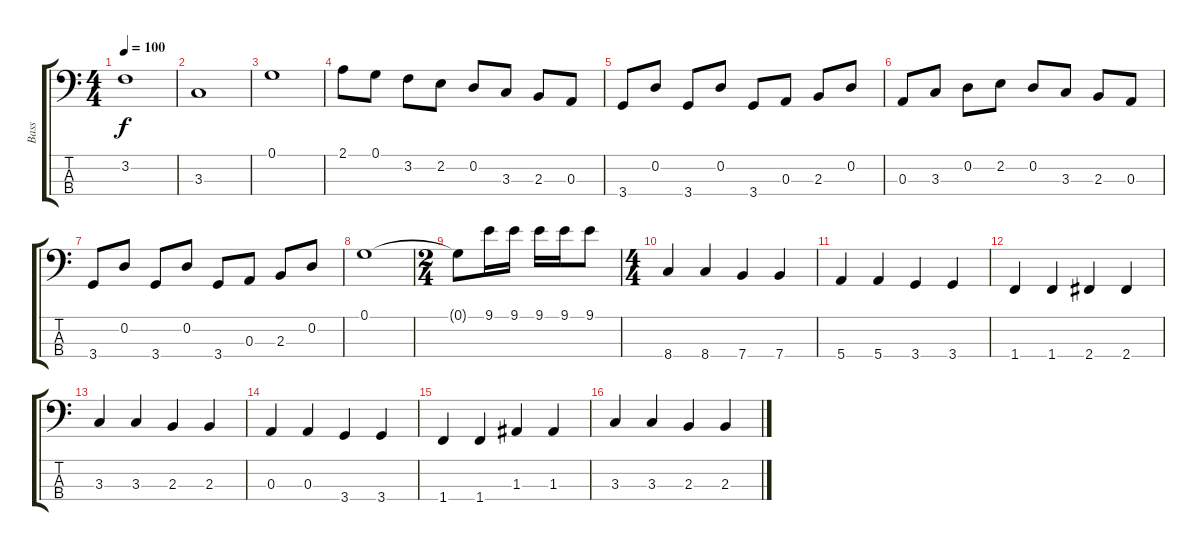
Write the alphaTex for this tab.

\track ("Bass" "Bass") {instrument electricbassfinger}
\staff {score tabs}
\tuning (G2 D2 A1 E1) {hide}
\ts (4 4)
\tempo 100
\clef f4
\ks c
3.2.1{dy f} |
3.3.1 |
0.1.1 |
2.1.8 0.1.8 3.2.8 2.2.8 0.2.8 3.3.8 2.3.8 0.3.8 |
3.4.8 0.2.8 3.4.8 0.2.8 3.4.8 0.3.8 2.3.8 0.2.8 |
0.3.8 3.3.8 0.2.8 2.2.8 0.2.8 3.3.8 2.3.8 0.3.8 |
3.4.8 0.2.8 3.4.8 0.2.8 3.4.8 0.3.8 2.3.8 0.2.8 |
0.1.1 |
\ts (2 4)
0.1{t}.8 9.1.16 9.1.16 9.1.16 9.1.16 9.1.8 |
\ts (4 4)
8.4.4 8.4.4 7.4.4 7.4.4 |
5.4.4 5.4.4 3.4.4 3.4.4 |
1.4.4 1.4.4 2.4.4 2.4.4 |
3.3.4 3.3.4 2.3.4 2.3.4 |
0.3.4 0.3.4 3.4.4 3.4.4 |
1.4.4 1.4.4 1.3.4 1.3.4 |
3.3.4 3.3.4 2.3.4 2.3.4
